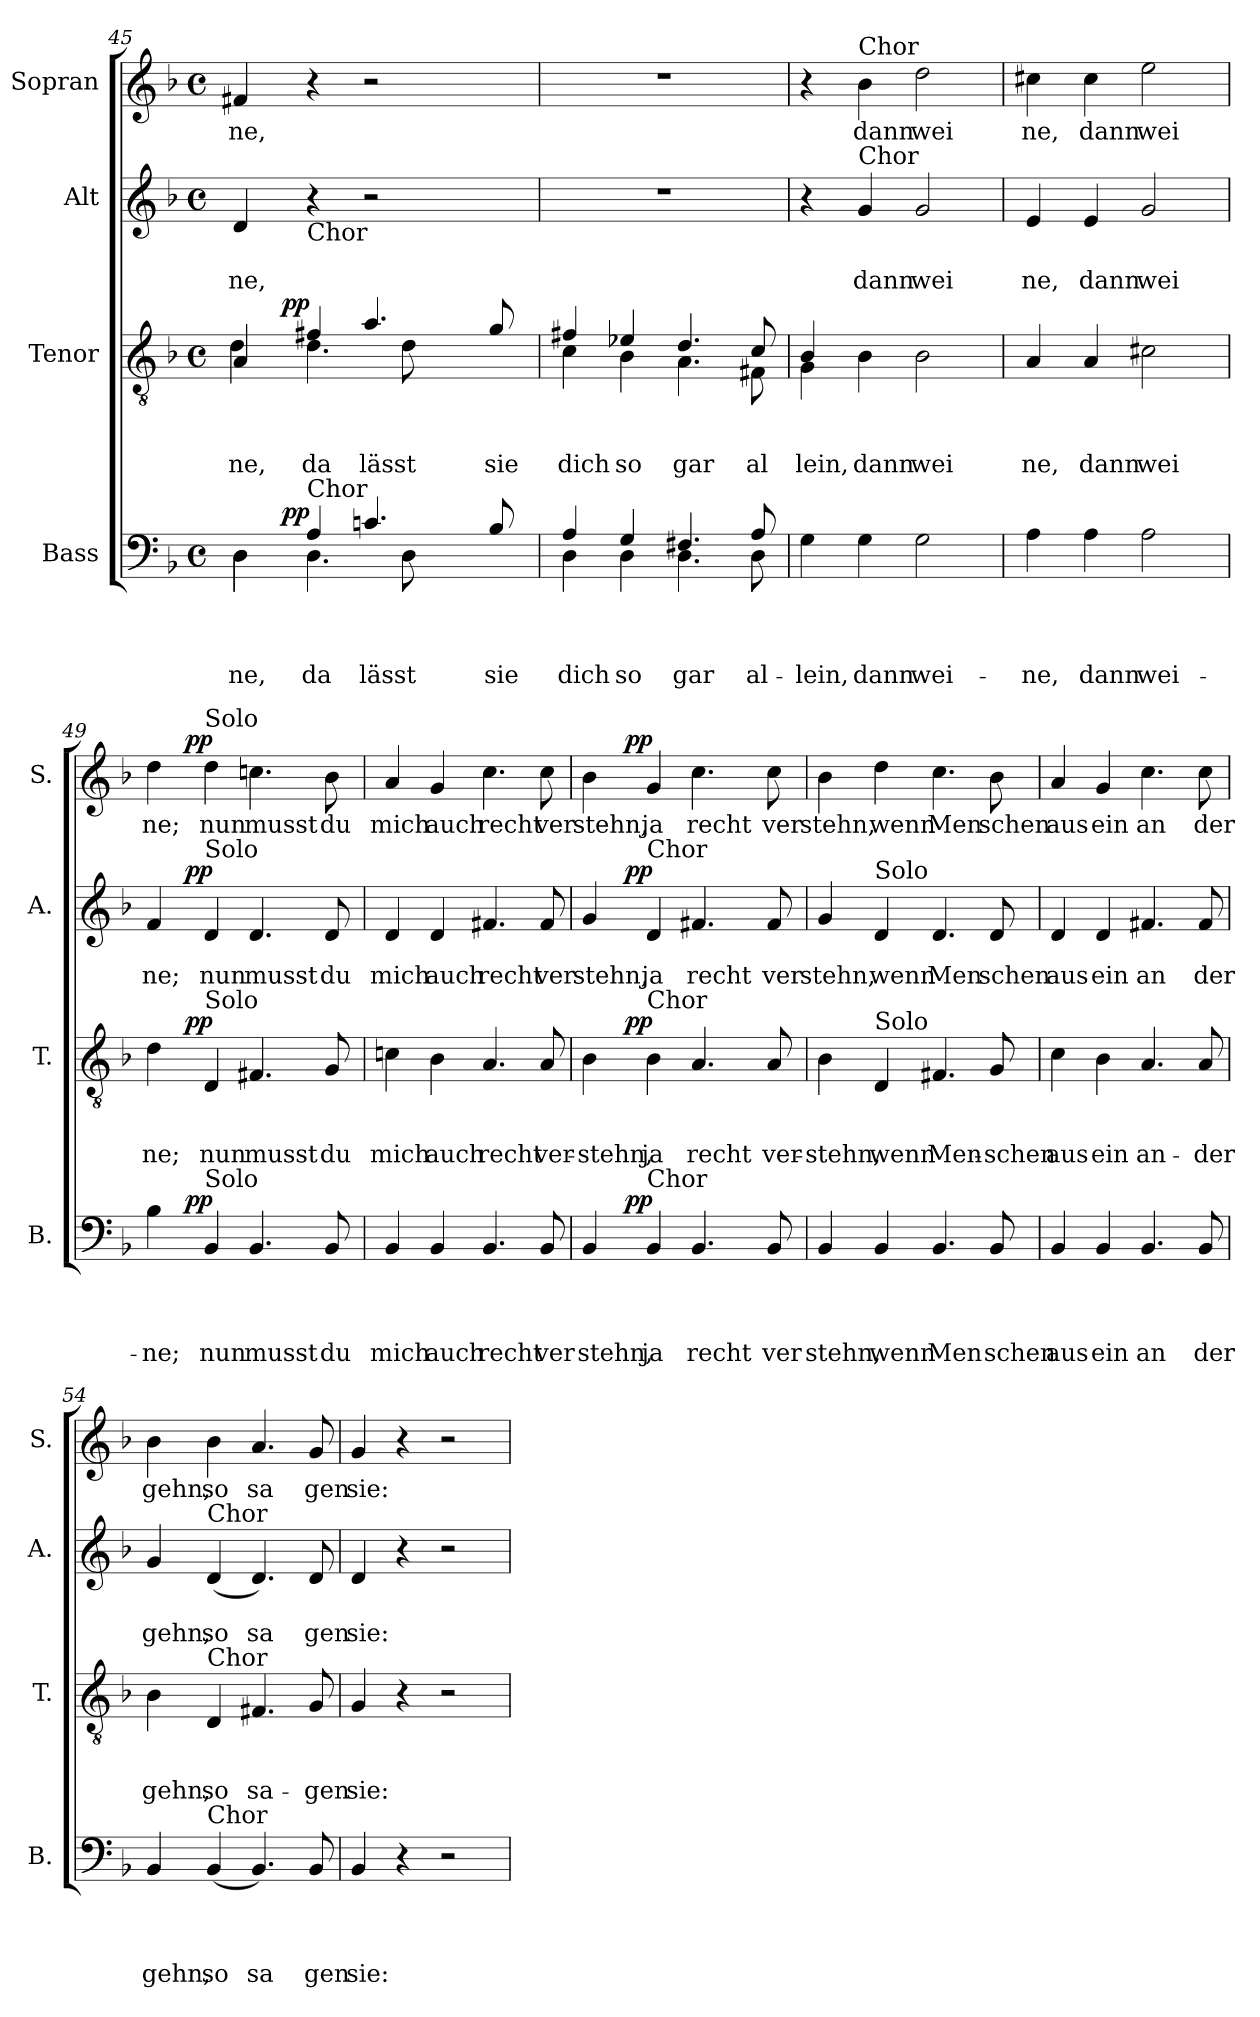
**kern	**text	**text	**text	**text	**dynam	**kern	**text	**text	**text	**dynam	**kern	**text	**text	**dynam	**kern	**text	**dynam
*part4	*part4	*part4	*part4	*part4	*part4	*part3	*part3	*part3	*part3	*part3	*part2	*part2	*part2	*part2	*part1	*part1	*part1
*staff4	*staff4	*staff4	*staff4	*staff4	*staff4	*staff3	*staff3	*staff3	*staff3	*staff3	*staff2	*staff2	*staff2	*staff2	*staff1	*staff1	*staff1
*I"Bass	*	*	*	*	*	*I"Tenor	*	*	*	*	*I"Alt	*	*	*	*I"Sopran	*	*
*I'B.	*	*	*	*	*	*I'T.	*	*	*	*	*I'A.	*	*	*	*I'S.	*	*
!!LO:PB:g=z
*clefF4	*	*	*	*	*	*clefGv2	*	*	*	*	*clefG2	*	*	*	*clefG2	*	*
*k[b-]	*	*	*	*	*	*k[b-]	*	*	*	*	*k[b-]	*	*	*	*k[b-]	*	*
*F:	*	*	*	*	*	*F:	*	*	*	*	*F:	*	*	*	*F:	*	*
*M4/4	*	*	*	*	*	*M4/4	*	*	*	*	*M4/4	*	*	*	*M4/4	*	*
*met(c)	*	*	*	*	*	*met(c)	*	*	*	*	*met(c)	*	*	*	*met(c)	*	*
=45	=45	=45	=45	=45	=45	=45	=45	=45	=45	=45	=45	=45	=45	=45	=45	=45	=45
!	!	!	!	!LO:LY:b	!	!	!	!	!LO:LY:b	!	!	!	!LO:LY:b	!	!	!LO:LY:b	!
*^	*	*	*	*	*	*^	*	*	*	*	*	*	*	*	*	*	*
*	*^	*	*	*	*	*	*	*^	*	*	*	*	*	*	*	*	*	*	*
4D\	4D\	8.ryy	.	.	.	-ne,	.	4A/	4d\	8.ryy	.	.	-ne,	.	4d/	.	ne,	.	4f#X/	ne,	.
!	!	!	!	!	!	!	!LO:DY:a	!	!	!	!	!	!	!LO:DY:a	!	!	!	!	!	!	!
.	.	2ryy	.	.	.	.	pp	.	.	2ryy	.	.	.	pp	.	.	.	.	.	.	.
!	!	!	!	!	!	!	!	!	!	!	!	!	!	!	!LO:TX:b:t=Chor	!	!	!	!	!	!
!LO:TX:a:t=Chor	!	!	!	!	!	!	!	!	!	!	!	!	!	!	!	!	!	!	!	!	!
!	!	!	!	!	!	!LO:LY:b	!	!	!	!	!	!	!LO:LY:b	!	!	!	!	!	!	!	!
4A/	4.D\	.	.	.	.	da	.	4f#X/	4.d\	.	.	.	da	.	4r	.	.	.	4r	.	.
!	!	!	!	!	!	!LO:LY:b	!	!	!	!	!	!	!LO:LY:b	!	!	!	!	!	!	!	!
4.cn/	.	.	.	.	.	lässt	.	4.a/	.	.	.	.	lässt	.	2r	.	.	.	2r	.	.
.	8D\	.	.	.	.	.	.	.	8d\	.	.	.	.	.	.	.	.	.	.	.	.
.	.	4ryy	.	.	.	.	.	.	.	4ryy	.	.	.	.	.	.	.	.	.	.	.
.	4ryy	.	.	.	.	.	.	.	4ryy	.	.	.	.	.	.	.	.	.	.	.	.
!	!	!	!	!	!	!LO:LY:b	!	!	!	!	!	!	!LO:LY:b	!	!	!	!	!	!	!	!
8B-/	.	.	.	.	.	sie	.	8g/	.	.	.	.	sie	.	.	.	.	.	.	.	.
.	.	16ryy	.	.	.	.	.	.	.	16ryy	.	.	.	.	.	.	.	.	.	.	.
=46	=46	=46	=46	=46	=46	=46	=46	=46	=46	=46	=46	=46	=46	=46	=46	=46	=46	=46	=46	=46	=46
!	!	!	!	!	!	!LO:LY:b	!	!	!	!	!	!	!LO:LY:b	!	!	!	!	!	!	!	!
*	*v	*v	*	*	*	*	*	*	*	*	*	*	*	*	*	*	*	*	*	*	*
*	*	*	*	*	*	*	*	*v	*v	*	*	*	*	*	*	*	*	*	*	*
4A/	4D\	.	.	.	dich	.	4f#X/	4c\	.	.	dich	.	1r	.	.	.	1r	.	.
!	!	!	!	!	!LO:LY:b	!	!	!	!	!	!LO:LY:b	!	!	!	!	!	!	!	!
4G/	4D\	.	.	.	so	.	4e-X/	4B-\	.	.	so	.	.	.	.	.	.	.	.
!	!	!	!	!	!LO:LY:b	!	!	!	!	!	!LO:LY:b	!	!	!	!	!	!	!	!
4.F#X/	4.D\	.	.	.	gar	.	4.d/	4.A\	.	.	gar	.	.	.	.	.	.	.	.
!	!	!	!	!	!LO:LY:b	!	!	!	!	!	!LO:LY:b	!	!	!	!	!	!	!	!
8A/	8D\	.	.	.	al-	.	8c/	8F#X\	.	.	al	.	.	.	.	.	.	.	.
=47	=47	=47	=47	=47	=47	=47	=47	=47	=47	=47	=47	=47	=47	=47	=47	=47	=47	=47	=47
!	!	!	!	!	!LO:LY:b	!	!	!	!	!	!LO:LY:b	!	!	!	!	!	!	!	!
*v	*v	*	*	*	*	*	*	*	*	*	*	*	*	*	*	*	*	*	*
4G\	.	.	.	-lein,	.	4B-/	4G\	.	.	lein,	.	4r	.	.	.	4r	.	.
!	!	!	!	!	!	!	!	!	!	!	!	!	!	!	!	!LO:TX:a:t=Chor	!	!
!	!	!	!	!	!	!	!	!	!	!	!	!LO:TX:a:t=Chor	!	!	!	!	!	!
!	!	!	!	!LO:LY:b	!	!	!	!	!	!LO:LY:b	!	!	!	!LO:LY:b	!	!	!LO:LY:b	!
4G\	.	.	.	dann	.	2.ryy	4B-\	.	.	dann	.	4g/	.	dann	.	4b-\	dann	.
!	!	!	!	!LO:LY:b	!	!	!	!	!	!LO:LY:b	!	!	!	!LO:LY:b	!	!	!LO:LY:b	!
2G\	.	.	.	wei-	.	.	2B-\	.	.	wei	.	2g/	.	wei	.	2dd\	wei	.
=48	=48	=48	=48	=48	=48	=48	=48	=48	=48	=48	=48	=48	=48	=48	=48	=48	=48	=48
!	!	!	!	!LO:LY:b	!	!	!	!	!	!LO:LY:b	!	!	!	!LO:LY:b	!	!	!LO:LY:b	!
*	*	*	*	*	*	*v	*v	*	*	*	*	*	*	*	*	*	*	*
4A\	.	.	.	-ne,	.	4A/	.	.	ne,	.	4e/	.	ne,	.	4cc#X\	ne,	.
!	!	!	!	!LO:LY:b	!	!	!	!	!LO:LY:b	!	!	!	!LO:LY:b	!	!	!LO:LY:b	!
4A\	.	.	.	dann	.	4A/	.	.	dann	.	4e/	.	dann	.	4cc#\	dann	.
!	!	!	!	!LO:LY:b	!	!	!	!	!LO:LY:b	!	!	!	!LO:LY:b	!	!	!LO:LY:b	!
2A\	.	.	.	wei-	.	2c#X\	.	.	wei	.	2g/	.	wei	.	2ee\	wei	.
=49	=49	=49	=49	=49	=49	=49	=49	=49	=49	=49	=49	=49	=49	=49	=49	=49	=49
!	!	!	!	!LO:LY:b	!	!	!	!	!LO:LY:b	!	!	!	!LO:LY:b	!	!	!LO:LY:b	!
*^	*	*	*	*	*	*^	*	*	*	*	*^	*	*	*	*^	*	*
4B-\	8.ryy	.	.	.	-ne;	.	4d\	8.ryy	.	.	ne;	.	4f/	8.ryy	.	ne;	.	4dd\	8.ryy	ne;	.
!	!	!	!	!	!	!LO:DY:a	!	!	!	!	!	!LO:DY:a	!	!	!	!	!LO:DY:a	!	!	!	!LO:DY:a
.	2ryy	.	.	.	.	pp	.	2ryy	.	.	.	pp	.	2ryy	.	.	pp	.	2ryy	.	pp
!	!	!	!	!	!	!	!	!	!	!	!	!	!	!	!	!	!	!LO:TX:a:t=Solo	!	!	!
!	!	!	!	!	!	!	!	!	!	!	!	!	!LO:TX:a:t=Solo	!	!	!	!	!	!	!	!
!	!	!	!	!	!	!	!LO:TX:a:t=Solo	!	!	!	!	!	!	!	!	!	!	!	!	!	!
!LO:TX:a:t=Solo	!	!	!	!	!	!	!	!	!	!	!	!	!	!	!	!	!	!	!	!	!
!	!	!	!	!	!LO:LY:b	!	!	!	!	!	!LO:LY:b	!	!	!	!	!LO:LY:b	!	!	!	!LO:LY:b	!
4BB-/	.	.	.	.	nun	.	4D/	.	.	.	nun	.	4d/	.	.	nun	.	4dd\	.	nun	.
!	!	!	!	!	!LO:LY:b	!	!	!	!	!	!LO:LY:b	!	!	!	!	!LO:LY:b	!	!	!	!LO:LY:b	!
4.BB-/	.	.	.	.	musst	.	4.F#X/	.	.	.	musst	.	4.d/	.	.	musst	.	4.ccn\	.	musst	.
.	4ryy	.	.	.	.	.	.	4ryy	.	.	.	.	.	4ryy	.	.	.	.	4ryy	.	.
!	!	!	!	!	!LO:LY:b	!	!	!	!	!	!LO:LY:b	!	!	!	!	!LO:LY:b	!	!	!	!LO:LY:b	!
8BB-/	.	.	.	.	du	.	8G/	.	.	.	du	.	8d/	.	.	du	.	8b-\	.	du	.
.	16ryy	.	.	.	.	.	.	16ryy	.	.	.	.	.	16ryy	.	.	.	.	16ryy	.	.
!!LO:LB:g=z
=50	=50	=50	=50	=50	=50	=50	=50	=50	=50	=50	=50	=50	=50	=50	=50	=50	=50	=50	=50	=50	=50
!	!	!	!	!	!LO:LY:b	!	!	!	!	!	!LO:LY:b	!	!	!	!	!LO:LY:b	!	!	!	!LO:LY:b	!
*v	*v	*	*	*	*	*	*	*	*	*	*	*	*v	*v	*	*	*	*v	*v	*	*
*	*	*	*	*	*	*v	*v	*	*	*	*	*	*	*	*	*	*	*
4BB-/	.	.	.	mich	.	4cn\	.	.	mich	.	4d/	.	mich	.	4a/	mich	.
!	!	!	!	!LO:LY:b	!	!	!	!	!LO:LY:b	!	!	!	!LO:LY:b	!	!	!LO:LY:b	!
4BB-/	.	.	.	auch	.	4B-\	.	.	auch	.	4d/	.	auch	.	4g/	auch	.
!	!	!	!	!LO:LY:b	!	!	!	!	!LO:LY:b	!	!	!	!LO:LY:b	!	!	!LO:LY:b	!
4.BB-/	.	.	.	recht	.	4.A/	.	.	recht	.	4.f#X/	.	recht	.	4.cc\	recht	.
!	!	!	!	!LO:LY:b	!	!	!	!	!LO:LY:b	!	!	!	!LO:LY:b	!	!	!LO:LY:b	!
8BB-/	.	.	.	ver	.	8A/	.	.	ver-	.	8f#/	.	ver	.	8cc\	ver	.
=51	=51	=51	=51	=51	=51	=51	=51	=51	=51	=51	=51	=51	=51	=51	=51	=51	=51
!	!	!	!	!LO:LY:b	!	!	!	!	!LO:LY:b	!	!	!	!LO:LY:b	!	!	!LO:LY:b	!
*^	*	*	*	*	*	*^	*	*	*	*	*^	*	*	*	*^	*	*
4BB-/	8.ryy	.	.	.	stehn,	.	4B-\	8.ryy	.	.	-stehn,	.	4g/	8.ryy	.	stehn,	.	4b-\	8.ryy	stehn,	.
!	!	!	!	!	!	!LO:DY:a	!	!	!	!	!	!LO:DY:a	!	!	!	!	!LO:DY:a	!	!	!	!LO:DY:a
.	2ryy	.	.	.	.	pp	.	2ryy	.	.	.	pp	.	2ryy	.	.	pp	.	2ryy	.	pp
!	!	!	!	!	!	!	!	!	!	!	!	!	!LO:TX:a:t=Chor	!	!	!	!	!	!	!	!
!	!	!	!	!	!	!	!LO:TX:a:t=Chor	!	!	!	!	!	!	!	!	!	!	!	!	!	!
!LO:TX:a:t=Chor	!	!	!	!	!	!	!	!	!	!	!	!	!	!	!	!	!	!	!	!	!
!	!	!	!	!	!LO:LY:b	!	!	!	!	!	!LO:LY:b	!	!	!	!	!LO:LY:b	!	!	!	!LO:LY:b	!
4BB-/	.	.	.	.	ja	.	4B-\	.	.	.	ja	.	4d/	.	.	ja	.	4g/	.	ja	.
!	!	!	!	!	!LO:LY:b	!	!	!	!	!	!LO:LY:b	!	!	!	!	!LO:LY:b	!	!	!	!LO:LY:b	!
4.BB-/	.	.	.	.	recht	.	4.A/	.	.	.	recht	.	4.f#X/	.	.	recht	.	4.cc\	.	recht	.
.	4ryy	.	.	.	.	.	.	4ryy	.	.	.	.	.	4ryy	.	.	.	.	4ryy	.	.
!	!	!	!	!	!LO:LY:b	!	!	!	!	!	!LO:LY:b	!	!	!	!	!LO:LY:b	!	!	!	!LO:LY:b	!
8BB-/	.	.	.	.	ver	.	8A/	.	.	.	ver-	.	8f#/	.	.	ver	.	8cc\	.	ver	.
.	16ryy	.	.	.	.	.	.	16ryy	.	.	.	.	.	16ryy	.	.	.	.	16ryy	.	.
=52	=52	=52	=52	=52	=52	=52	=52	=52	=52	=52	=52	=52	=52	=52	=52	=52	=52	=52	=52	=52	=52
!	!	!	!	!	!LO:LY:b	!	!	!	!	!	!LO:LY:b	!	!	!	!	!LO:LY:b	!	!	!	!LO:LY:b	!
*v	*v	*	*	*	*	*	*	*	*	*	*	*	*v	*v	*	*	*	*v	*v	*	*
*	*	*	*	*	*	*v	*v	*	*	*	*	*	*	*	*	*	*	*
4BB-/	.	.	.	stehn,	.	4B-\	.	.	-stehn,	.	4g/	.	stehn,	.	4b-\	stehn,	.
!	!	!	!	!	!	!	!	!	!	!	!LO:TX:a:t=Solo	!	!	!	!	!	!
!	!	!	!	!	!	!LO:TX:a:t=Solo	!	!	!	!	!	!	!	!	!	!	!
!	!	!	!	!LO:LY:b	!	!	!	!	!LO:LY:b	!	!	!	!LO:LY:b	!	!	!LO:LY:b	!
4BB-/	.	.	.	wenn	.	4D/	.	.	wenn	.	4d/	.	wenn	.	4dd\	wenn	.
!	!	!	!	!LO:LY:b	!	!	!	!	!LO:LY:b	!	!	!	!LO:LY:b	!	!	!LO:LY:b	!
4.BB-/	.	.	.	Men	.	4.F#X/	.	.	Men-	.	4.d/	.	Men	.	4.cc\	Men	.
!	!	!	!	!LO:LY:b	!	!	!	!	!LO:LY:b	!	!	!	!LO:LY:b	!	!	!LO:LY:b	!
8BB-/	.	.	.	schen	.	8G/	.	.	-schen	.	8d/	.	schen	.	8b-\	schen	.
=53	=53	=53	=53	=53	=53	=53	=53	=53	=53	=53	=53	=53	=53	=53	=53	=53	=53
!	!	!	!	!LO:LY:b	!	!	!	!	!LO:LY:b	!	!	!	!LO:LY:b	!	!	!LO:LY:b	!
4BB-/	.	.	.	aus	.	4c\	.	.	aus	.	4d/	.	aus	.	4a/	aus	.
!	!	!	!	!LO:LY:b	!	!	!	!	!LO:LY:b	!	!	!	!LO:LY:b	!	!	!LO:LY:b	!
4BB-/	.	.	.	ein	.	4B-\	.	.	ein	.	4d/	.	ein	.	4g/	ein	.
!	!	!	!	!LO:LY:b	!	!	!	!	!LO:LY:b	!	!	!	!LO:LY:b	!	!	!LO:LY:b	!
4.BB-/	.	.	.	an	.	4.A/	.	.	an-	.	4.f#X/	.	an	.	4.cc\	an	.
!	!	!	!	!LO:LY:b	!	!	!	!	!LO:LY:b	!	!	!	!LO:LY:b	!	!	!LO:LY:b	!
8BB-/	.	.	.	der	.	8A/	.	.	-der	.	8f#/	.	der	.	8cc\	der	.
=54	=54	=54	=54	=54	=54	=54	=54	=54	=54	=54	=54	=54	=54	=54	=54	=54	=54
!	!	!	!	!LO:LY:b	!	!	!	!	!LO:LY:b	!	!	!	!LO:LY:b	!	!	!LO:LY:b	!
4BB-/	.	.	.	gehn,	.	4B-\	.	.	gehn,	.	4g/	.	gehn,	.	4b-\	gehn,	.
!	!	!	!	!	!	!	!	!	!	!	!LO:TX:a:t=Chor	!	!	!	!	!	!
!	!	!	!	!	!	!LO:TX:a:t=Chor	!	!	!	!	!	!	!	!	!	!	!
!LO:TX:a:t=Chor	!	!	!	!	!	!	!	!	!	!	!	!	!	!	!	!	!
!	!	!	!	!LO:LY:b	!	!	!	!	!LO:LY:b	!	!	!	!LO:LY:b	!	!	!LO:LY:b	!
(4BB-/	.	.	.	so	.	4D/	.	.	so	.	(4d/	.	so	.	4b-\	so	.
!	!	!	!	!LO:LY:b	!	!	!	!	!LO:LY:b	!	!	!	!LO:LY:b	!	!	!LO:LY:b	!
4.BB-/)	.	.	.	sa	.	4.F#X/	.	.	sa-	.	4.d/)	.	sa	.	4.a/	sa	.
!	!	!	!	!LO:LY:b	!	!	!	!	!LO:LY:b	!	!	!	!LO:LY:b	!	!	!LO:LY:b	!
8BB-/	.	.	.	gen	.	8G/	.	.	-gen	.	8d/	.	gen	.	8g/	gen	.
!!LO:PB:g=z
=55	=55	=55	=55	=55	=55	=55	=55	=55	=55	=55	=55	=55	=55	=55	=55	=55	=55
!	!	!	!	!LO:LY:b	!	!	!	!	!LO:LY:b	!	!	!	!LO:LY:b	!	!	!LO:LY:b	!
4BB-/	.	.	.	sie:	.	4G/	.	.	sie:	.	4d/	.	sie:	.	4g/	sie:	.
4r	.	.	.	.	.	4r	.	.	.	.	4r	.	.	.	4r	.	.
2r	.	.	.	.	.	2r	.	.	.	.	2r	.	.	.	2r	.	.
=	=	=	=	=	=	=	=	=	=	=	=	=	=	=	=	=	=
*-	*-	*-	*-	*-	*-	*-	*-	*-	*-	*-	*-	*-	*-	*-	*-	*-	*-
